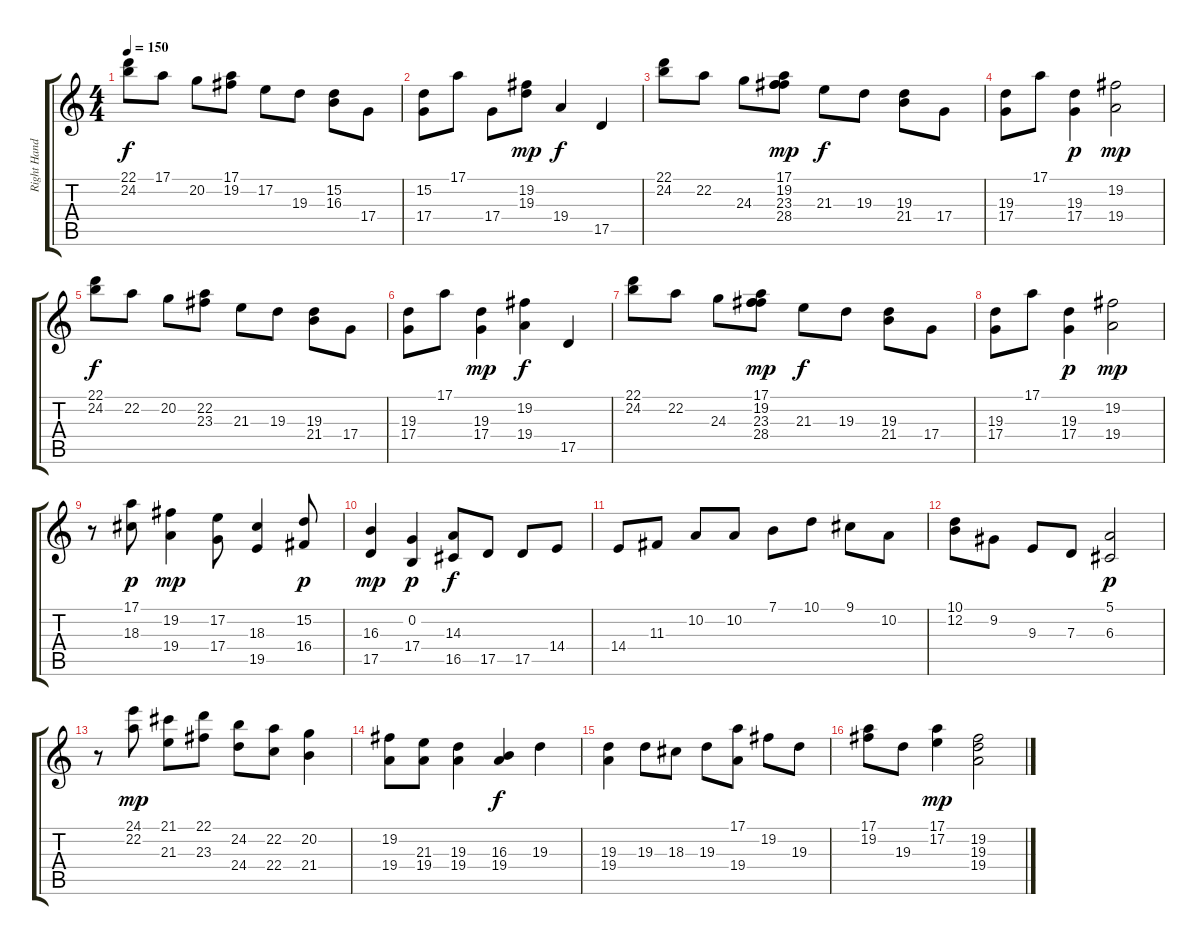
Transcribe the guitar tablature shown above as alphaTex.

\track ("Right Hand" "Right Hand") {instrument honkytonkpiano}
\staff {score tabs}
\tuning (E4 B3 G3 D3 A2 E2) {hide}
\ts (4 4)
\tempo 150
\clef g2
\ks c
(22.1 24.2).8{dy f} 17.1.8 20.2.8 (17.1 19.2).8 17.2.8 19.3.8 (15.2 16.3).8 17.4.8 |
(15.2 17.4).8 17.1.8 17.4.8 (19.2 19.3).8{dy mp} 19.4.4{dy f} 17.5.4 |
(22.1 24.2).8 22.2.8 24.3.8 (17.1 19.2 23.3 28.4).8{dy mp} 21.3.8{dy f} 19.3.8 (19.3 21.4).8 17.4.8 |
(19.3 17.4).8 17.1.8 (19.3 17.4).4{dy p} (19.2 19.4).2{dy mp} |
(22.1 24.2).8{dy f} 22.2.8 20.2.8 (22.2 23.3).8 21.3.8 19.3.8 (19.3 21.4).8 17.4.8 |
(19.3 17.4).8 17.1.8 (19.3 17.4).4{dy mp} (19.2 19.4).4{dy f} 17.5.4 |
(22.1 24.2).8 22.2.8 24.3.8 (17.1 19.2 23.3 28.4).8{dy mp} 21.3.8{dy f} 19.3.8 (19.3 21.4).8 17.4.8 |
(19.3 17.4).8 17.1.8 (19.3 17.4).4{dy p} (19.2 19.4).2{dy mp} |
r.8 (17.1 18.3).8{dy p} (19.2 19.4).4{dy mp} (17.2 17.4).8 (18.3 19.5).4 (15.2 16.4).8{dy p} |
(16.3 17.5).4{dy mp} (0.2 17.4).4{dy p} (14.3 16.5).8{dy f} 17.5.8 17.5.8 14.4.8 |
14.4.8 11.3.8 10.2.8 10.2.8 7.1.8 10.1.8 9.1.8 10.2.8 |
(10.1 12.2).8 9.2.8 9.3.8 7.3.8 (5.1 6.3).2{dy p} |
r.8 (24.1 22.2).8{dy mp} (21.1 21.3).8 (22.1 23.3).8 (24.2 24.4).8 (22.2 22.4).8 (20.2 21.4).4 |
(19.2 19.4).8 (21.3 19.4).8 (19.3 19.4).4 (16.3 19.4).4{dy f} 19.3.4 |
(19.3 19.4).4 19.3.8 18.3.8 19.3.8 (17.1 19.4).8 19.2.8 19.3.8 |
(17.1 19.2).8 19.3.8 (17.1 17.2).4{dy mp} (19.2 19.3 19.4).2
